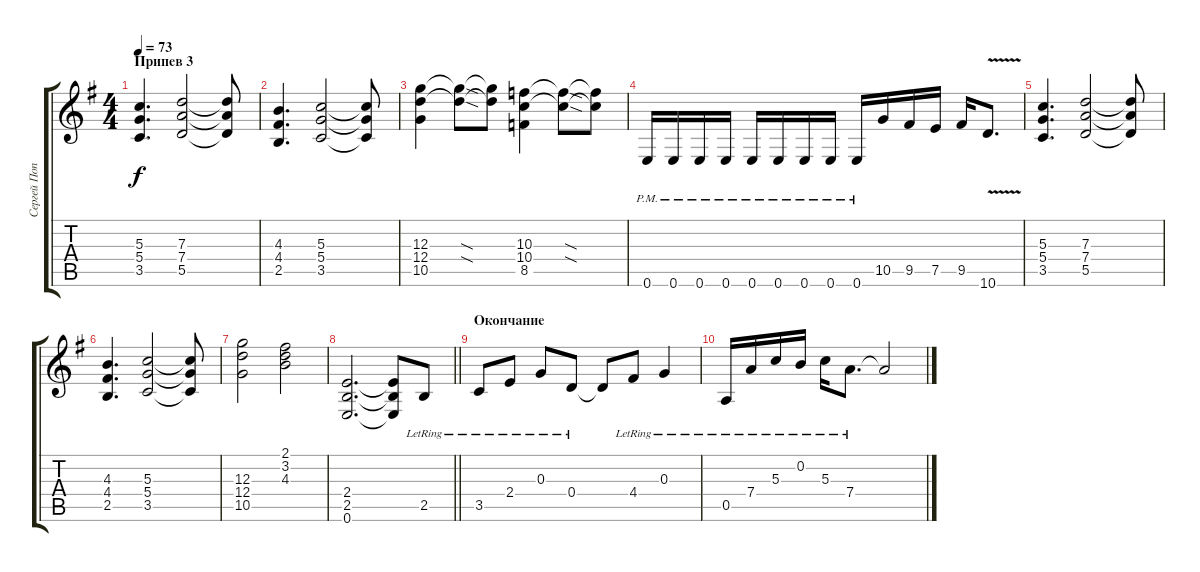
\track ("Сергей Попов" "Сергей Поп") {instrument distortionguitar}
\staff {score tabs}
\tuning (E4 B3 G3 D3 A2 E2) {hide}
\ts (4 4)
\section ("" "Припев 3")
\tempo 73
\clef g2
\ks eminor
(5.3 5.4 3.5).4{d dy f} (7.3 7.4 5.5).2 (7.3{t} 7.4{t} 5.5{t}).8 |
(4.3 4.4 2.5).4{d} (5.3 5.4 3.5).2 (5.3{t} 5.4{t} 3.5{t}).8 |
(12.3 12.4 10.5).4 (12.3{sod t} 12.4{sod t}).8 (12.3{t} 12.4{t}).8 (10.3 10.4 8.5).4 (10.3{sod t} 10.4{sod t}).8 (10.3{t} 10.4{t}).8 |
0.6{pm}.16 0.6{pm}.16 0.6{pm}.16 0.6{pm}.16 0.6{pm}.16 0.6{pm}.16 0.6{pm}.16 0.6{pm}.16 0.6{pm}.16 10.5.16 9.5.16 7.5.16 9.5.16 10.6{v}.8{d} |
(5.3 5.4 3.5).4{d} (7.3 7.4 5.5).2 (7.3{t} 7.4{t} 5.5{t}).8 |
(4.3 4.4 2.5).4{d} (5.3 5.4 3.5).2 (5.3{t} 5.4{t} 3.5{t}).8 |
(12.3 12.4 10.5).2 (2.1 3.2 4.3).2 |
\barLineRight lightlight
(2.4 2.5 0.6).2{d} (2.4{t} 2.5{t} 0.6{t}).8 2.5{lr}.8{volume 10 instrument electricguitarclean} |
\section ("" "Окончание")
3.5{lr}.8 2.4{lr}.8 0.3{lr}.8 0.4{lr}.8 0.4{t}.8 4.4{lr}.8 0.3{lr}.4 |
0.5{lr}.16 7.4{lr}.16 5.3{lr}.16 0.2{lr}.16 5.3{lr}.16 7.4{lr}.8{d} 7.4{t}.2
